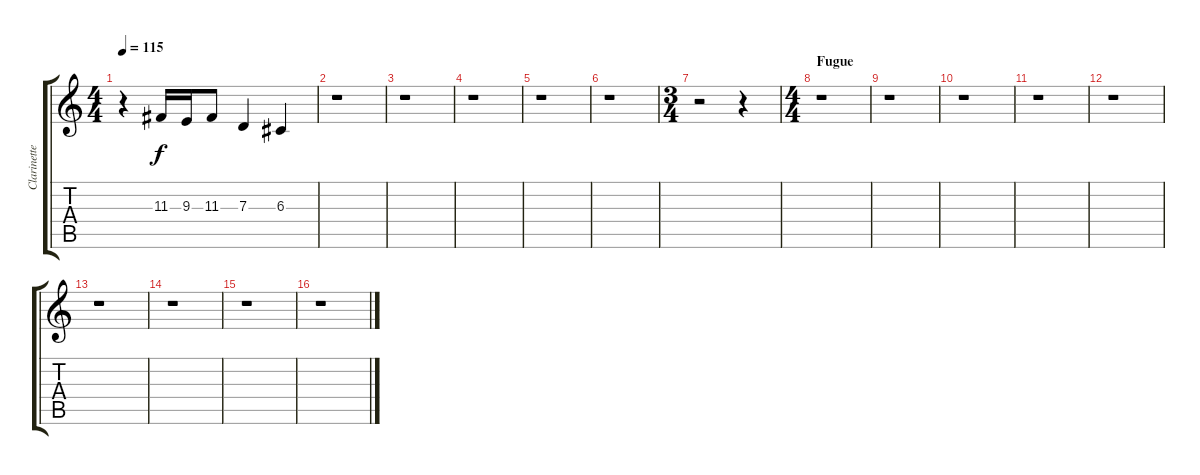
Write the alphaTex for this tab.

\track ("Clarinettes" "Clarinette") {instrument clarinet}
\staff {score tabs}
\tuning (E4 B3 G3 D3 A2 E2) {hide}
\ts (4 4)
\tempo 115
\clef g2
\ks c
r.4{dy f} 11.3.16 9.3.16 11.3.8 7.3.4 6.3.4 |
r.1 |
r.1 |
r.1 |
r.1 |
r.1 |
\ts (3 4)
r.2 r.4 |
\ts (4 4)
\section ("" "Fugue")
r.1 |
r.1 |
r.1 |
r.1 |
r.1 |
r.1 |
r.1 |
r.1 |
r.1
